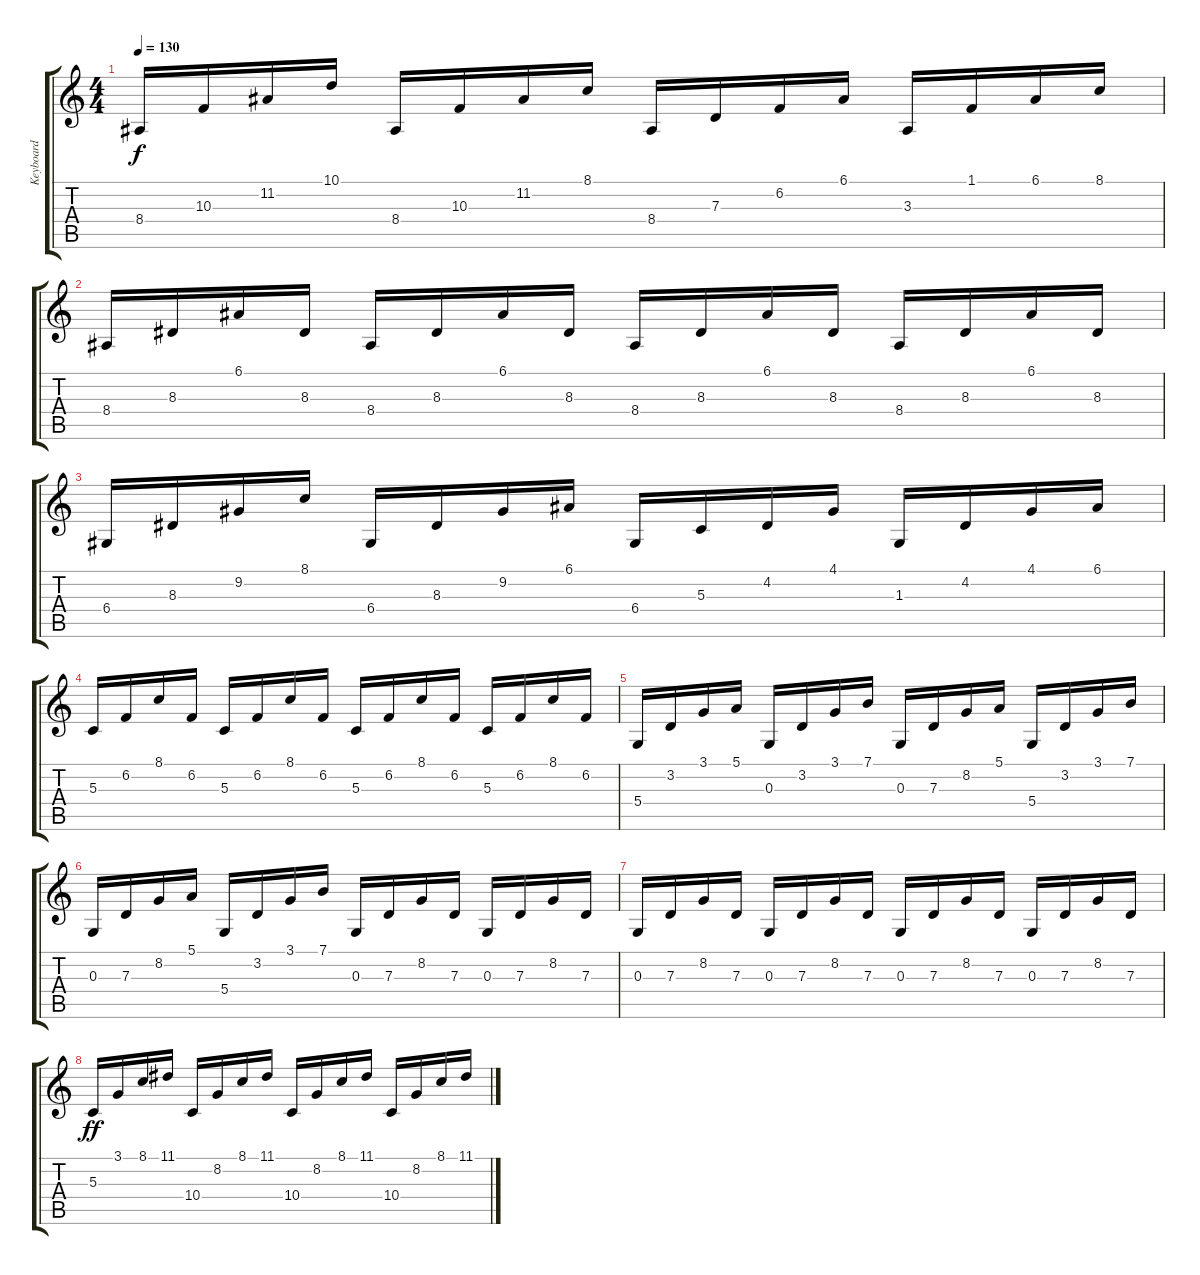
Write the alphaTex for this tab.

\track ("Keyboard" "Keyboard") {instrument lead8bassandlead}
\staff {score tabs}
\tuning (E4 B3 G3 D3 A2 E2) {hide}
\ts (4 4)
\tempo 130
\clef g2
\ks c
8.4.16{dy f} 10.3.16 11.2.16 10.1.16 8.4.16 10.3.16 11.2.16 8.1.16 8.4.16 7.3.16 6.2.16 6.1.16 3.3.16 1.1.16 6.1.16 8.1.16 |
8.4.16 8.3.16 6.1.16 8.3.16 8.4.16 8.3.16 6.1.16 8.3.16 8.4.16 8.3.16 6.1.16 8.3.16 8.4.16 8.3.16 6.1.16 8.3.16 |
6.4.16 8.3.16 9.2.16 8.1.16 6.4.16 8.3.16 9.2.16 6.1.16 6.4.16 5.3.16 4.2.16 4.1.16 1.3.16 4.2.16 4.1.16 6.1.16 |
5.3.16 6.2.16 8.1.16 6.2.16 5.3.16 6.2.16 8.1.16 6.2.16 5.3.16 6.2.16 8.1.16 6.2.16 5.3.16 6.2.16 8.1.16 6.2.16 |
5.4.16 3.2.16 3.1.16 5.1.16 0.3.16 3.2.16 3.1.16 7.1.16 0.3.16 7.3.16 8.2.16 5.1.16 5.4.16 3.2.16 3.1.16 7.1.16 |
0.3.16 7.3.16 8.2.16 5.1.16 5.4.16 3.2.16 3.1.16 7.1.16 0.3.16 7.3.16 8.2.16 7.3.16 0.3.16 7.3.16 8.2.16 7.3.16 |
0.3.16 7.3.16 8.2.16 7.3.16 0.3.16 7.3.16 8.2.16 7.3.16 0.3.16 7.3.16 8.2.16 7.3.16 0.3.16 7.3.16 8.2.16 7.3.16 |
5.3.16{dy ff} 3.1.16 8.1.16 11.1.16 10.4.16 8.2.16 8.1.16 11.1.16 10.4.16 8.2.16 8.1.16 11.1.16 10.4.16 8.2.16 8.1.16 11.1.16
